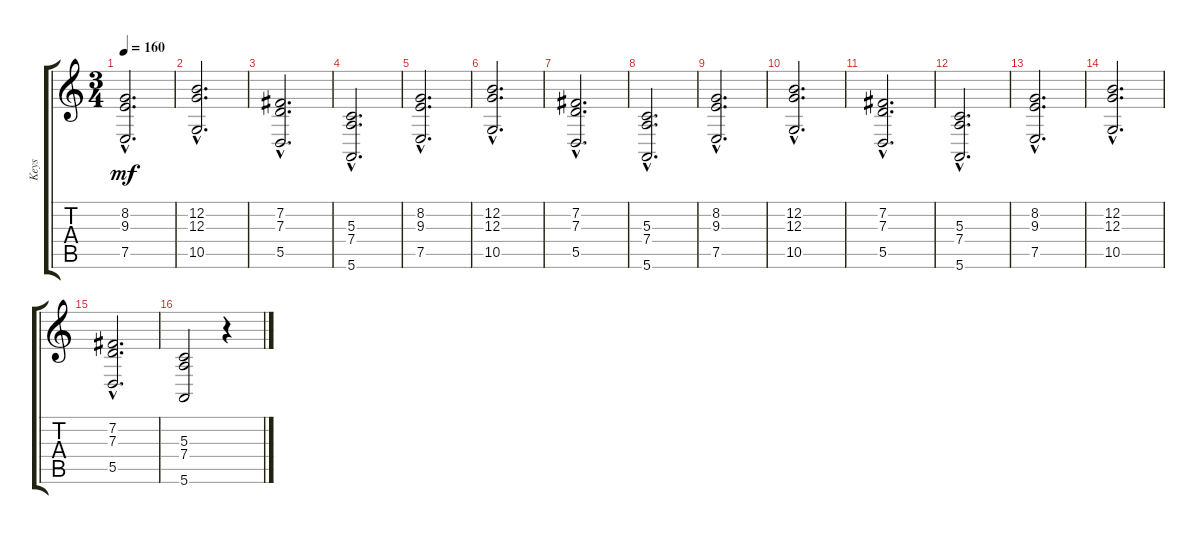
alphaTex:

\track ("Keys" "Keys") {instrument stringensemble1}
\staff {score tabs}
\tuning (E4 B3 G3 D3 A2 E2) {hide}
\ts (3 4)
\tempo 160
\clef g2
\ks c
(8.2{hac} 9.3{hac} 7.5{hac}).2{d dy mf} |
(12.2{hac} 12.3{hac} 10.5{hac}).2{d} |
(7.2{hac} 7.3{hac} 5.5{hac}).2{d} |
(5.3{hac} 7.4{hac} 5.6{hac}).2{d} |
(8.2{hac} 9.3{hac} 7.5{hac}).2{d} |
(12.2{hac} 12.3{hac} 10.5{hac}).2{d} |
(7.2{hac} 7.3{hac} 5.5{hac}).2{d} |
(5.3{hac} 7.4{hac} 5.6{hac}).2{d} |
(8.2{hac} 9.3{hac} 7.5{hac}).2{d} |
(12.2{hac} 12.3{hac} 10.5{hac}).2{d} |
(7.2{hac} 7.3{hac} 5.5{hac}).2{d} |
(5.3{hac} 7.4{hac} 5.6{hac}).2{d} |
(8.2{hac} 9.3{hac} 7.5{hac}).2{d} |
(12.2{hac} 12.3{hac} 10.5{hac}).2{d} |
(7.2{hac} 7.3{hac} 5.5{hac}).2{d} |
(5.3 7.4 5.6).2 r.4
